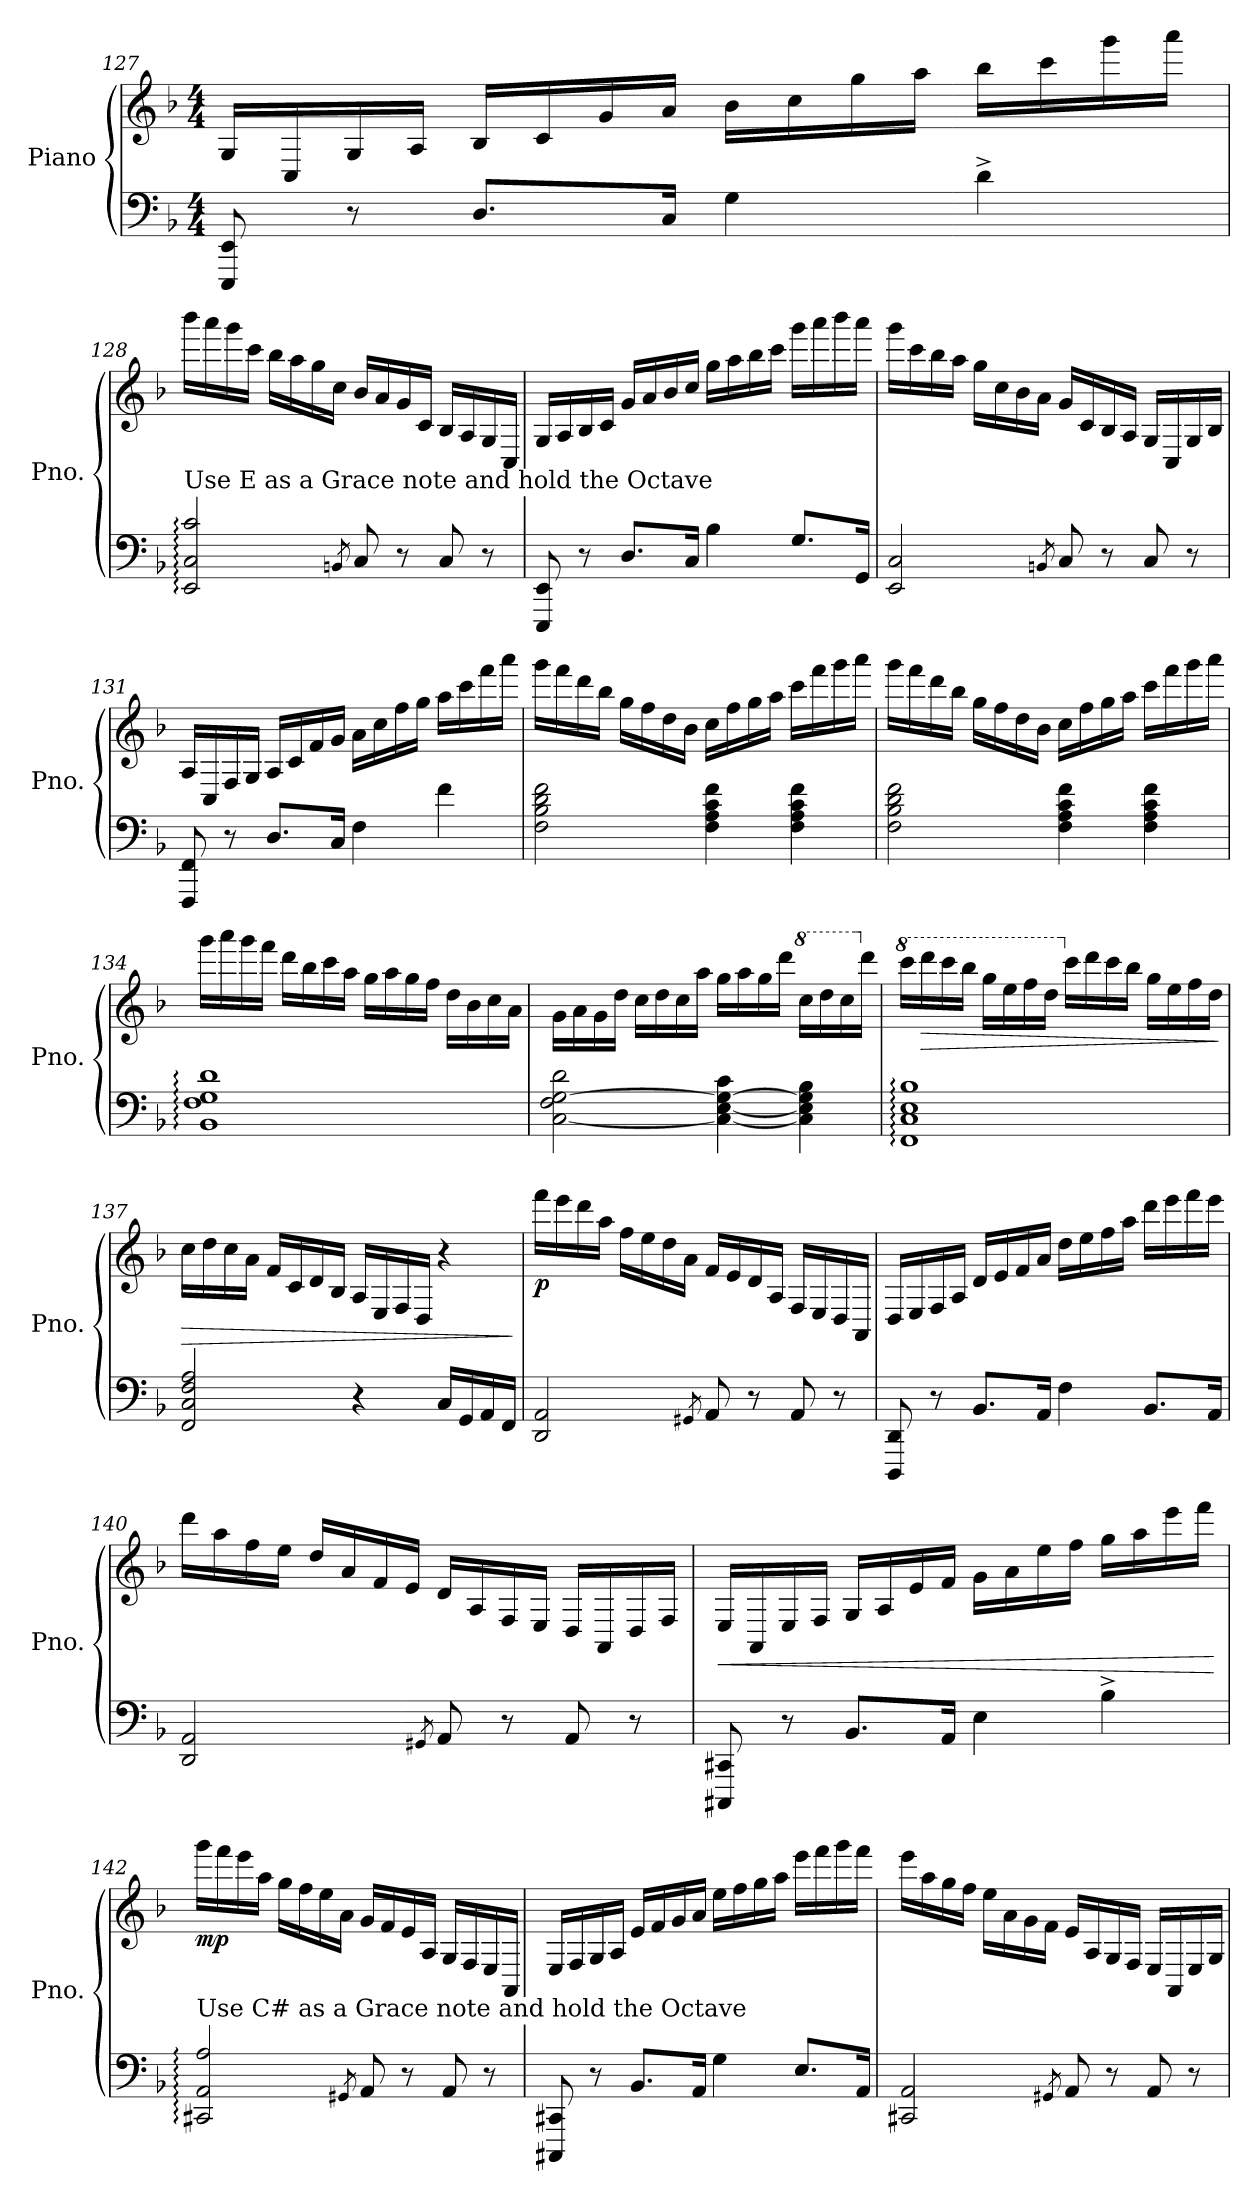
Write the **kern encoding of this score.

**kern	**kern	**dynam
*part1	*part1	*part1
*staff2	*staff1	*staff1/2
*I"Piano	*	*
*I'Pno.	*	*
!!LO:LB:g=z
*clefF4	*clefG2	*
*k[b-]	*k[b-]	*
*M4/4	*M4/4	*
=127	=127	=127
8EEE/ 8EE/	16G/LL	.
.	16C/	.
8r	16G/	.
.	16A/JJ	.
8.D/L	16B-/LL	.
.	16c/	.
.	16g/	.
16C/Jk	16a/JJ	.
4G\	16b-\LL	.
.	16cc\	.
.	16gg\	.
.	16aa\JJ	.
4d^\	16bb-\LL	.
.	16ccc\	.
.	16ggg\	.
.	16aaa\JJ	.
=128	=128	=128
!LO:TX:a:t=Use E as a Grace note and hold the Octave	!	!
2EE/: 2C/: 2c/:	16bbb-\LL	.
.	16aaa\	.
.	16ggg\	.
.	16ccc\JJ	.
.	16bb-\LL	.
.	16aa\	.
.	16gg\	.
.	16cc\JJ	.
8qBBn/	.	.
8C/	16b-/LL	.
.	16a/	.
8r	16g/	.
.	16c/JJ	.
8C/	16B-/LL	.
.	16A/	.
8r	16G/	.
.	16C/JJ	.
!!LO:LB:g=z
=129	=129	=129
8EEE/ 8EE/	16G/LL	.
.	16A/	.
8r	16B-/	.
.	16c/JJ	.
8.D/L	16g/LL	.
.	16a/	.
.	16b-/	.
16C/Jk	16cc/JJ	.
4B-\	16gg\LL	.
.	16aa\	.
.	16bb-\	.
.	16ccc\JJ	.
8.G/L	16ggg\LL	.
.	16aaa\	.
.	16bbb-\	.
16GG/Jk	16aaa\JJ	.
=130	=130	=130
2EE/ 2C/	16ggg\LL	.
.	16ccc\	.
.	16bb-\	.
.	16aa\JJ	.
.	16gg\LL	.
.	16cc\	.
.	16b-\	.
.	16a\JJ	.
8qBBn/	.	.
8C/	16g/LL	.
.	16c/	.
8r	16B-/	.
.	16A/JJ	.
8C/	16G/LL	.
.	16C/	.
8r	16G/	.
.	16B-/JJ	.
!!LO:PB:g=z
=131	=131	=131
8FFF/ 8FF/	16A/LL	.
.	16C/	.
8r	16F/	.
.	16G/JJ	.
8.D/L	16A/LL	.
.	16c/	.
.	16f/	.
16C/Jk	16g/JJ	.
4F\	16a\LL	.
.	16cc\	.
.	16ff\	.
.	16gg\JJ	.
4f\	16aa\LL	.
.	16ccc\	.
.	16fff\	.
.	16aaa\JJ	.
=132	=132	=132
2F\ 2B-\ 2d\ 2f\	16ggg\LL	.
.	16fff\	.
.	16ddd\	.
.	16bb-\JJ	.
.	16gg\LL	.
.	16ff\	.
.	16dd\	.
.	16b-\JJ	.
4F\ 4A\ 4c\ 4f\	16cc\LL	.
.	16ff\	.
.	16gg\	.
.	16aa\JJ	.
4F\ 4A\ 4c\ 4f\	16ccc\LL	.
.	16fff\	.
.	16ggg\	.
.	16aaa\JJ	.
!!LO:LB:g=z
=133	=133	=133
2F\ 2B-\ 2d\ 2f\	16ggg\LL	.
.	16fff\	.
.	16ddd\	.
.	16bb-\JJ	.
.	16gg\LL	.
.	16ff\	.
.	16dd\	.
.	16b-\JJ	.
4F\ 4A\ 4c\ 4f\	16cc\LL	.
.	16ff\	.
.	16gg\	.
.	16aa\JJ	.
4F\ 4A\ 4c\ 4f\	16ccc\LL	.
.	16fff\	.
.	16ggg\	.
.	16aaa\JJ	.
=134	=134	=134
1BB-: 1F: 1G: 1d:	16ggg\LL	.
.	16aaa\	.
.	16ggg\	.
.	16fff\JJ	.
.	16ddd\LL	.
.	16bb-\	.
.	16ccc\	.
.	16aa\JJ	.
.	16gg\LL	.
.	16aa\	.
.	16gg\	.
.	16ff\JJ	.
.	16dd\LL	.
.	16b-\	.
.	16cc\	.
.	16a\JJ	.
!!LO:LB:g=z
=135	=135	=135
[2C\ 2F\ [2G\ 2d\	16g\LL	.
.	16a\	.
.	16g\	.
.	16dd\JJ	.
.	16cc\LL	.
.	16dd\	.
.	16cc\	.
.	16aa\JJ	.
4C\_ [4E\ 4G\_ 4c\	16gg\LL	.
.	16aa\	.
.	16gg\	.
.	16ddd\JJ	.
*	*8va	*
4C\] 4E\] 4G\] 4B-\	16ccc\LL	.
.	16ddd\	.
.	16ccc\	.
*	*X8va	*
.	16ddd\JJ	.
=136	=136	=136
*	*8va	*
1FF: 1C: 1E: 1B-:	16cccc\LL	.
!	!	!LO:HP:b
.	16dddd\	>
.	16cccc\	.
.	16bbb-\JJ	.
.	16ggg\LL	.
.	16eee\	.
.	16fff\	.
.	16ddd\JJ	.
*	*X8va	*
.	16ccc\LL	.
.	16ddd\	.
.	16ccc\	.
.	16bb-\JJ	.
.	16gg\LL	.
.	16ee\	.
.	16ff\	.
.	16dd\JJ	.
.	.	]
!!LO:LB:g=z
=137	=137	=137
!	!	!LO:HP:b
2FF/ 2C/ 2F/ 2A/	16cc\LL	>
.	16dd\	.
.	16cc\	.
.	16a\JJ	.
.	16f/LL	.
.	16c/	.
.	16d/	.
.	16B-/JJ	.
*	*MM168	*
4r	16A/LL	.
.	16E/	.
.	16F/	.
.	16D/JJ	.
16C/LL	4r	.
16GG/	.	.
16AA/	.	.
16FF/JJ	.	.
.	.	]
=138	=138	=138
*	*MM180	*
!	!	!LO:DY:b
2DD/ 2AA/	16fff\LL	p
.	16eee\	.
.	16ddd\	.
.	16aa\JJ	.
.	16ff\LL	.
.	16ee\	.
.	16dd\	.
.	16a\JJ	.
8qGG#X/	.	.
8AA/	16f/LL	.
.	16e/	.
8r	16d/	.
.	16A/JJ	.
8AA/	16F/LL	.
.	16E/	.
8r	16D/	.
.	16AA/JJ	.
!!LO:LB:g=z
=139	=139	=139
8DDD/ 8DD/	16D/LL	.
.	16E/	.
8r	16F/	.
.	16A/JJ	.
8.BB-/L	16d/LL	.
.	16e/	.
.	16f/	.
16AA/Jk	16a/JJ	.
4F\	16dd\LL	.
.	16ee\	.
.	16ff\	.
.	16aa\JJ	.
8.BB-/L	16ddd\LL	.
.	16eee\	.
.	16fff\	.
16AA/Jk	16eee\JJ	.
=140	=140	=140
2DD/ 2AA/	16ddd\LL	.
.	16aa\	.
.	16ff\	.
.	16ee\JJ	.
.	16dd/LL	.
.	16a/	.
.	16f/	.
.	16e/JJ	.
8qGG#X/	.	.
8AA/	16d/LL	.
.	16A/	.
8r	16F/	.
.	16E/JJ	.
8AA/	16D/LL	.
.	16AA/	.
8r	16D/	.
.	16F/JJ	.
!!LO:PB:g=z
=141	=141	=141
!	!	!LO:HP:b
8CCC#X/ 8CC#X/	16E/LL	<
.	16AA/	.
8r	16E/	.
.	16F/JJ	.
8.BB-/L	16G/LL	.
.	16A/	.
.	16e/	.
16AA/Jk	16f/JJ	.
4E\	16g\LL	.
.	16a\	.
.	16ee\	.
.	16ff\JJ	.
4B-^\	16gg\LL	.
.	16aa\	.
.	16eee\	.
.	16fff\JJ	.
.	.	[
=142	=142	=142
!LO:TX:a:t=Use C# as a Grace note and hold the Octave	!	!
!	!	!LO:DY:b
2CC#X/: 2AA/: 2A/:	16ggg\LL	mp
.	16fff\	.
.	16eee\	.
.	16aa\JJ	.
.	16gg\LL	.
.	16ff\	.
.	16ee\	.
.	16a\JJ	.
8qGG#X/	.	.
8AA/	16g/LL	.
.	16f/	.
8r	16e/	.
.	16A/JJ	.
8AA/	16G/LL	.
.	16F/	.
8r	16E/	.
.	16AA/JJ	.
!!LO:LB:g=z
=143	=143	=143
8CCC#X/ 8CC#X/	16E/LL	.
.	16F/	.
8r	16G/	.
.	16A/JJ	.
8.BB-/L	16e/LL	.
.	16f/	.
.	16g/	.
16AA/Jk	16a/JJ	.
4G\	16ee\LL	.
.	16ff\	.
.	16gg\	.
.	16aa\JJ	.
8.E/L	16eee\LL	.
.	16fff\	.
.	16ggg\	.
16AA/Jk	16fff\JJ	.
=144	=144	=144
2CC#X/ 2AA/	16eee\LL	.
.	16aa\	.
.	16gg\	.
.	16ff\JJ	.
.	16ee\LL	.
.	16a\	.
.	16g\	.
.	16f\JJ	.
8qGG#X/	.	.
8AA/	16e/LL	.
.	16A/	.
8r	16G/	.
.	16F/JJ	.
8AA/	16E/LL	.
.	16AA/	.
8r	16E/	.
.	16G/JJ	.
=	=	=
*-	*-	*-
